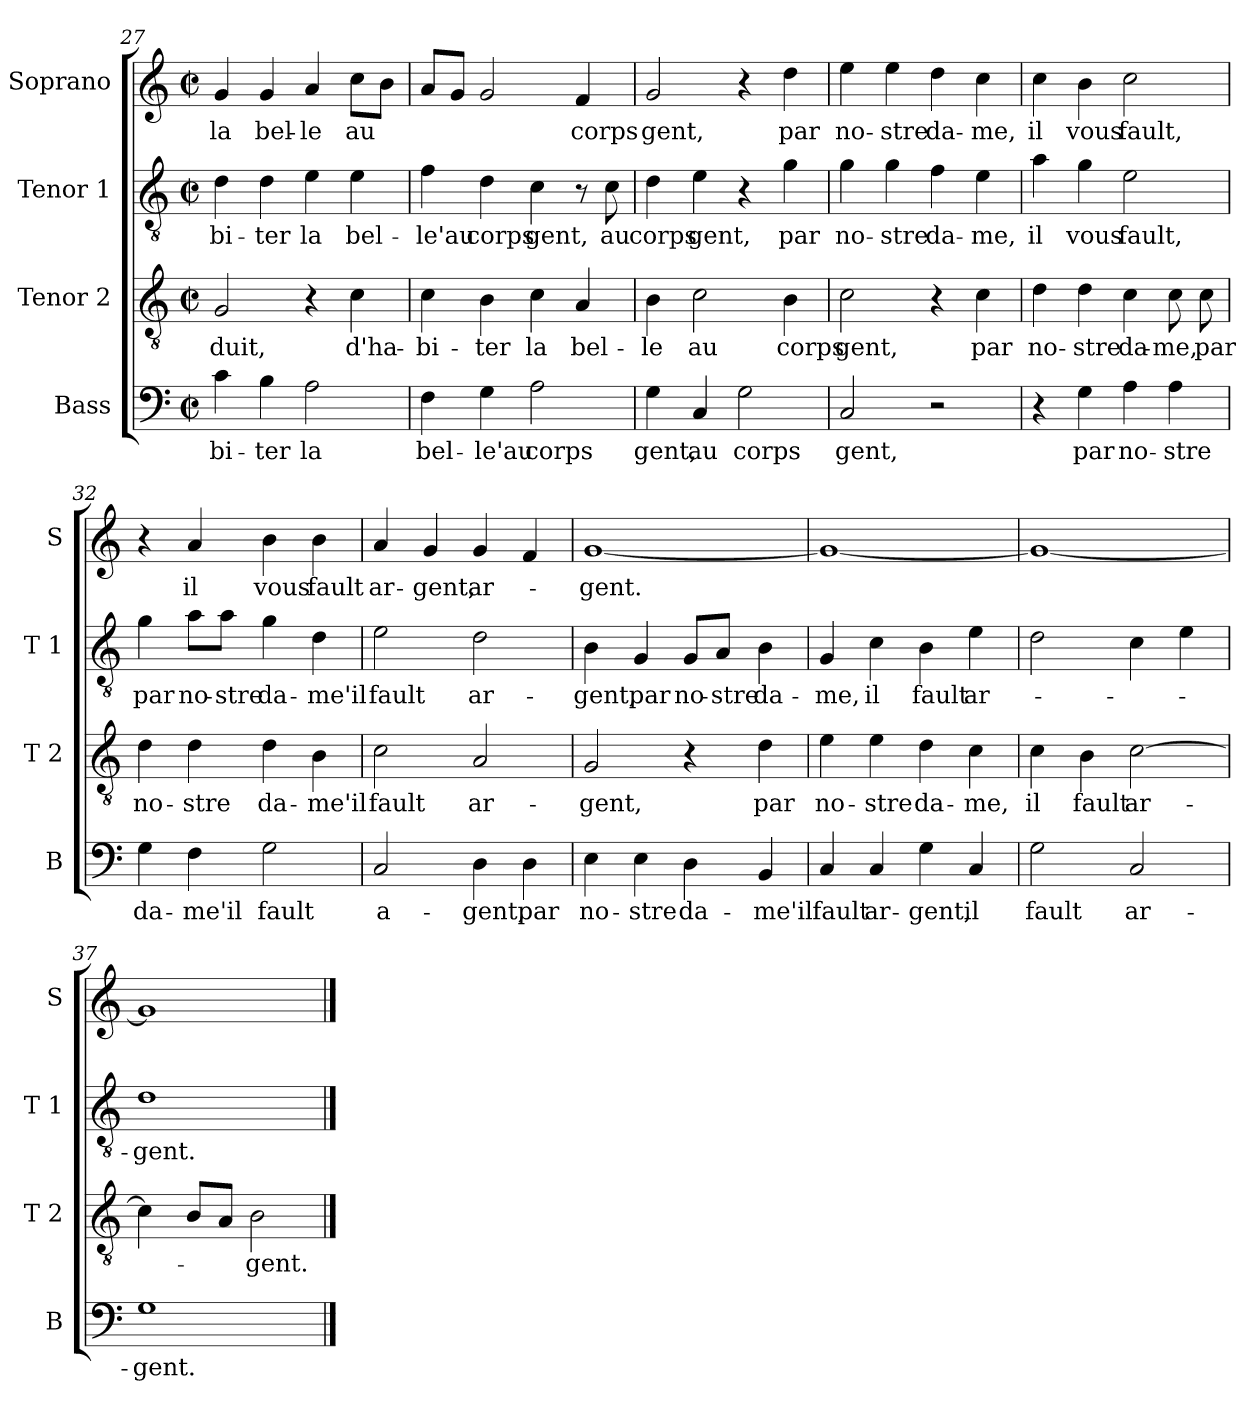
**kern	**text	**kern	**text	**kern	**text	**kern	**text
*part4	*part4	*part3	*part3	*part2	*part2	*part1	*part1
*staff4	*staff4	*staff3	*staff3	*staff2	*staff2	*staff1	*staff1
*I"Bass	*	*I"Tenor 2	*	*I"Tenor 1	*	*I"Soprano	*
*I'B	*	*I'T 2	*	*I'T 1	*	*I'S	*
*clefF4	*	*clefGv2	*	*clefGv2	*	*clefG2	*
*k[]	*	*k[]	*	*k[]	*	*k[]	*
*C:	*	*C:	*	*C:	*	*C:	*
*M2/2	*	*M2/2	*	*M2/2	*	*M2/2	*
*met(c|)	*	*met(c|)	*	*met(c|)	*	*met(c|)	*
=27	=27	=27	=27	=27	=27	=27	=27
!	!LO:LY:b	!	!LO:LY:b	!	!LO:LY:b	!	!LO:LY:b
4c\	-bi-	2G/	-duit,	4d\	-bi-	4g/	la
!	!LO:LY:b	!	!	!	!LO:LY:b	!	!LO:LY:b
4B\	-ter	.	.	4d\	-ter	4g/	bel-
!	!LO:LY:b	!	!	!	!LO:LY:b	!	!LO:LY:b
2A\	la	4r	.	4e\	la	4a/	-le
!	!	!	!LO:LY:b	!	!LO:LY:b	!	!LO:LY:b
.	.	4c\	d'ha-	4e\	bel-	8cc\L	au
.	.	.	.	.	.	8b\J	.
!!LO:LB:g=z
=28	=28	=28	=28	=28	=28	=28	=28
!	!LO:LY:b	!	!LO:LY:b	!	!LO:LY:b	!	!
4F\	bel-	4c\	-bi-	4f\	-le'au	8a/L	.
.	.	.	.	.	.	8g/J	.
!	!LO:LY:b	!	!LO:LY:b	!	!LO:LY:b	!	!
4G\	-le'au	4B\	-ter	4d\	corps	2g/	.
!	!LO:LY:b	!	!LO:LY:b	!	!LO:LY:b	!	!
2A\	corps	4c\	la	4c\	gent,	.	.
!	!	!	!LO:LY:b	!	!	!	!LO:LY:b
.	.	4A/	bel-	8r	.	4f/	corps
!	!	!	!	!	!LO:LY:b	!	!
.	.	.	.	8c\	au	.	.
=29	=29	=29	=29	=29	=29	=29	=29
!	!LO:LY:b	!	!LO:LY:b	!	!LO:LY:b	!	!LO:LY:b
4G\	gent,	4B\	-le	4d\	corps	2g/	gent,
!	!LO:LY:b	!	!LO:LY:b	!	!LO:LY:b	!	!
4C/	au	2c\	au	4e\	gent,	.	.
!	!LO:LY:b	!	!	!	!	!	!
2G\	corps	.	.	4r	.	4r	.
!	!	!	!LO:LY:b	!	!LO:LY:b	!	!LO:LY:b
.	.	4B\	corps	4g\	par	4dd\	par
=30	=30	=30	=30	=30	=30	=30	=30
!	!LO:LY:b	!	!LO:LY:b	!	!LO:LY:b	!	!LO:LY:b
2C/	gent,	2c\	gent,	4g\	no-	4ee\	no-
!	!	!	!	!	!LO:LY:b	!	!LO:LY:b
.	.	.	.	4g\	-stre	4ee\	-stre
!	!	!	!	!	!LO:LY:b	!	!LO:LY:b
2r	.	4r	.	4f\	da-	4dd\	da-
!	!	!	!LO:LY:b	!	!LO:LY:b	!	!LO:LY:b
.	.	4c\	par	4e\	-me,	4cc\	-me,
=31	=31	=31	=31	=31	=31	=31	=31
!	!	!	!LO:LY:b	!	!LO:LY:b	!	!LO:LY:b
4r	.	4d\	no-	4a\	il	4cc\	il
!	!LO:LY:b	!	!LO:LY:b	!	!LO:LY:b	!	!LO:LY:b
4G\	par	4d\	-stre	4g\	vous	4b\	vous
!	!LO:LY:b	!	!LO:LY:b	!	!LO:LY:b	!	!LO:LY:b
4A\	no-	4c\	da-	2e\	fault,	2cc\	fault,
!	!LO:LY:b	!	!LO:LY:b	!	!	!	!
4A\	-stre	8c\	-me,	.	.	.	.
!	!	!	!LO:LY:b	!	!	!	!
.	.	8c\	par	.	.	.	.
=32	=32	=32	=32	=32	=32	=32	=32
!	!LO:LY:b	!	!LO:LY:b	!	!LO:LY:b	!	!
4G\	da-	4d\	no-	4g\	par	4r	.
!	!LO:LY:b	!	!LO:LY:b	!	!LO:LY:b	!	!LO:LY:b
4F\	-me'il	4d\	-stre	8a\L	no-	4a/	il
!	!	!	!	!	!LO:LY:b	!	!
.	.	.	.	8a\J	-stre	.	.
!	!LO:LY:b	!	!LO:LY:b	!	!LO:LY:b	!	!LO:LY:b
2G\	fault	4d\	da-	4g\	da-	4b\	vous
!	!	!	!LO:LY:b	!	!LO:LY:b	!	!LO:LY:b
.	.	4B\	-me'il	4d\	-me'il	4b\	fault
!!LO:LB:g=z
=33	=33	=33	=33	=33	=33	=33	=33
!	!LO:LY:b	!	!LO:LY:b	!	!LO:LY:b	!	!LO:LY:b
2C/	a-	2c\	fault	2e\	fault	4a/	ar-
!	!	!	!	!	!	!	!LO:LY:b
.	.	.	.	.	.	4g/	-gent,
!	!LO:LY:b	!	!LO:LY:b	!	!LO:LY:b	!	!LO:LY:b
4D\	-gent,	2A/	ar-	2d\	ar-	4g/	ar-
!	!LO:LY:b	!	!	!	!	!	!
4D\	par	.	.	.	.	4f/	.
=34	=34	=34	=34	=34	=34	=34	=34
!	!LO:LY:b	!	!LO:LY:b	!	!LO:LY:b	!	!LO:LY:b
4E\	no-	2G/	-gent,	4B\	-gent,	[1g	-gent.
!	!LO:LY:b	!	!	!	!LO:LY:b	!	!
4E\	-stre	.	.	4G/	par	.	.
!	!LO:LY:b	!	!	!	!LO:LY:b	!	!
4D\	da-	4r	.	8G/L	no-	.	.
!	!	!	!	!	!LO:LY:b	!	!
.	.	.	.	8A/J	-stre	.	.
!	!LO:LY:b	!	!LO:LY:b	!	!LO:LY:b	!	!
4BB/	-me'il	4d\	par	4B\	da-	.	.
=35	=35	=35	=35	=35	=35	=35	=35
!	!LO:LY:b	!	!LO:LY:b	!	!LO:LY:b	!	!
4C/	fault	4e\	no-	4G/	-me,	1g_	.
!	!LO:LY:b	!	!LO:LY:b	!	!LO:LY:b	!	!
4C/	ar-	4e\	-stre	4c\	il	.	.
!	!LO:LY:b	!	!LO:LY:b	!	!LO:LY:b	!	!
4G\	-gent,	4d\	da-	4B\	fault	.	.
!	!LO:LY:b	!	!LO:LY:b	!	!LO:LY:b	!	!
4C/	il	4c\	-me,	4e\	ar-	.	.
=36	=36	=36	=36	=36	=36	=36	=36
!	!LO:LY:b	!	!LO:LY:b	!	!	!	!
2G\	fault	4c\	il	2d\	.	1g_	.
!	!	!	!LO:LY:b	!	!	!	!
.	.	4B\	fault	.	.	.	.
!	!LO:LY:b	!	!LO:LY:b	!	!	!	!
2C/	ar-	[2c\	ar-	4c\	.	.	.
.	.	.	.	4e\	.	.	.
=37	=37	=37	=37	=37	=37	=37	=37
!	!LO:LY:b	!	!	!	!LO:LY:b	!	!
1G	-gent.	4c\]	.	1d	-gent.	1g]	.
.	.	8B/L	.	.	.	.	.
.	.	8A/J	.	.	.	.	.
!	!	!	!LO:LY:b	!	!	!	!
.	.	2B\	-gent.	.	.	.	.
==	==	==	==	==	==	==	==
*-	*-	*-	*-	*-	*-	*-	*-
